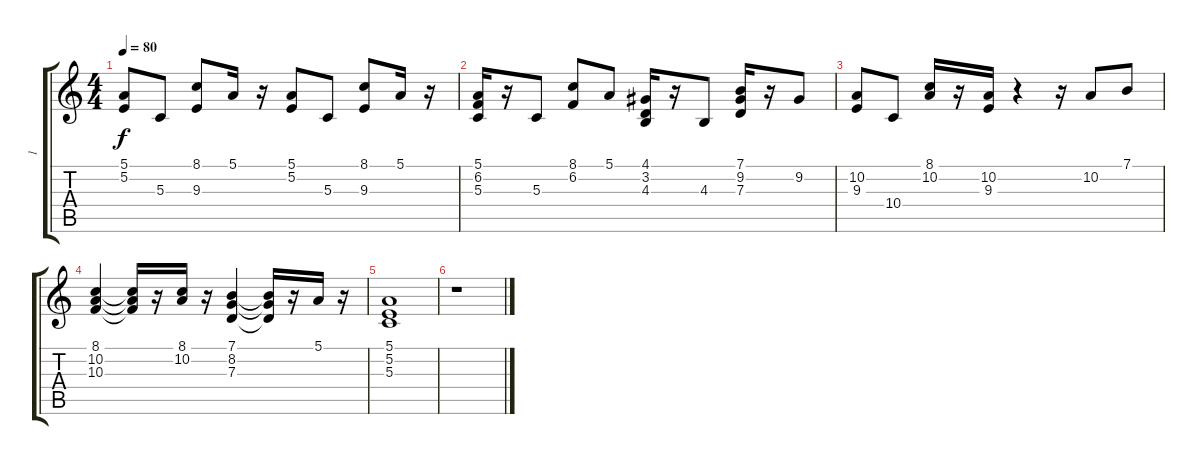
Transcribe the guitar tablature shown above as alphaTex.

\track ("1" "1") {instrument stringensemble1}
\staff {score tabs}
\tuning (E4 B3 G3 D3 A2 E2) {hide}
\ts (4 4)
\tempo 80
\clef g2
\ks c
(5.1 5.2).8{dy f} 5.3.8 (8.1 9.3).8 5.1.16 r.16 (5.1 5.2).8 5.3.8 (8.1 9.3).8 5.1.16 r.16 |
(5.1 6.2 5.3).16 r.16 5.3.8 (8.1 6.2).8 5.1.8 (4.1 3.2 4.3).16 r.16 4.3.8 (7.1 9.2 7.3).16 r.16 9.2.8 |
(10.2 9.3).8 10.4.8 (8.1 10.2).16 r.16 (10.2 9.3).16 r.4 r.16 10.2.8 7.1.8 |
(8.1 10.2 10.3).4 (8.1{t} 10.2{t} 10.3{t}).16 r.16 (8.1 10.2).16 r.16 (7.1 8.2 7.3).4 (7.1{t} 8.2{t} 7.3{t}).16 r.16 5.1.16 r.16 |
(5.1 5.2 5.3).1 |
r.1
